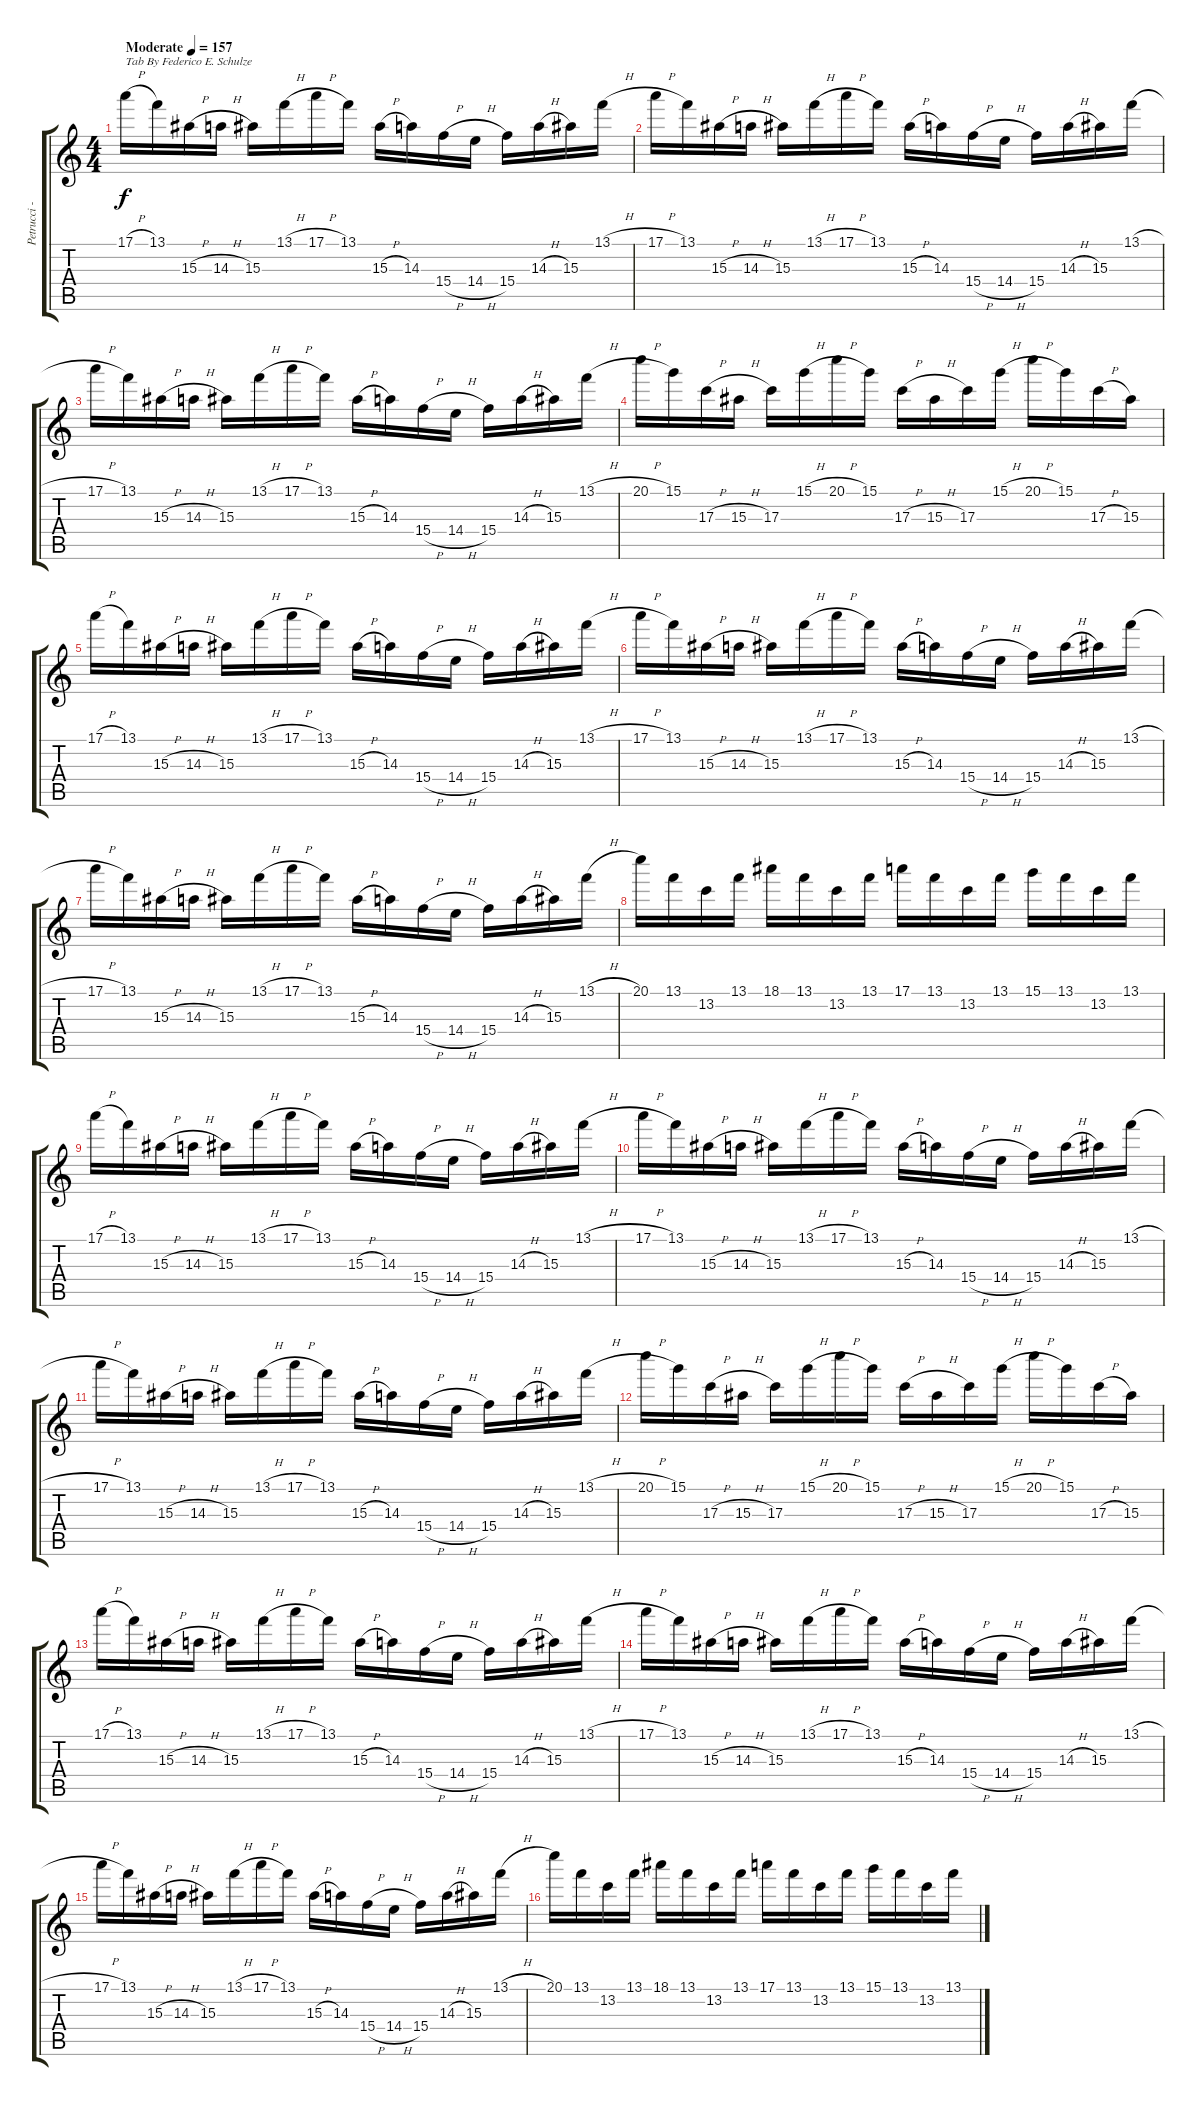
\track ("Petrucci - Overdriven Guitar" "Petrucci -") {instrument distortionguitar}
\staff {score tabs}
\tuning (E4 B3 G3 D3 A2 E2) {hide}
\ts (4 4)
\tempo (157 "Moderate")
\clef g2
\ks c
17.1{h}.16{txt "Tab By Federico E. Schulze" dy f instrument distortionguitar} 13.1.16 15.3{h}.16 14.3{h}.16 15.3.16 13.1{h}.16 17.1{h}.16 13.1.16 15.3{h}.16 14.3.16 15.4{h}.16 14.4{h}.16 15.4.16 14.3{h}.16 15.3.16 13.1{h}.16 |
17.1{h}.16{txt ""} 13.1.16 15.3{h}.16 14.3{h}.16 15.3.16 13.1{h}.16 17.1{h}.16 13.1.16 15.3{h}.16 14.3.16 15.4{h}.16 14.4{h}.16 15.4.16 14.3{h}.16 15.3.16 13.1{h}.16 |
17.1{h}.16 13.1.16 15.3{h}.16 14.3{h}.16 15.3.16 13.1{h}.16 17.1{h}.16 13.1.16 15.3{h}.16 14.3.16 15.4{h}.16 14.4{h}.16 15.4.16 14.3{h}.16 15.3.16 13.1{h}.16 |
20.1{h}.16 15.1.16 17.3{h}.16 15.3{h}.16 17.3.16 15.1{h}.16 20.1{h}.16 15.1.16 17.3{h}.16 15.3{h}.16 17.3.16 15.1{h}.16 20.1{h}.16 15.1.16 17.3{h}.16 15.3.16 |
17.1{h}.16 13.1.16 15.3{h}.16 14.3{h}.16 15.3.16 13.1{h}.16 17.1{h}.16 13.1.16 15.3{h}.16 14.3.16 15.4{h}.16 14.4{h}.16 15.4.16 14.3{h}.16 15.3.16 13.1{h}.16 |
17.1{h}.16 13.1.16 15.3{h}.16 14.3{h}.16 15.3.16 13.1{h}.16 17.1{h}.16 13.1.16 15.3{h}.16 14.3.16 15.4{h}.16 14.4{h}.16 15.4.16 14.3{h}.16 15.3.16 13.1{h}.16 |
17.1{h}.16 13.1.16 15.3{h}.16 14.3{h}.16 15.3.16 13.1{h}.16 17.1{h}.16 13.1.16 15.3{h}.16 14.3.16 15.4{h}.16 14.4{h}.16 15.4.16 14.3{h}.16 15.3.16 13.1{h}.16 |
20.1.16 13.1.16 13.2.16 13.1.16 18.1.16 13.1.16 13.2.16 13.1.16 17.1.16 13.1.16 13.2.16 13.1.16 15.1.16 13.1.16 13.2.16 13.1.16 |
17.1{h}.16 13.1.16 15.3{h}.16 14.3{h}.16 15.3.16 13.1{h}.16 17.1{h}.16 13.1.16 15.3{h}.16 14.3.16 15.4{h}.16 14.4{h}.16 15.4.16 14.3{h}.16 15.3.16 13.1{h}.16 |
17.1{h}.16 13.1.16 15.3{h}.16 14.3{h}.16 15.3.16 13.1{h}.16 17.1{h}.16 13.1.16 15.3{h}.16 14.3.16 15.4{h}.16 14.4{h}.16 15.4.16 14.3{h}.16 15.3.16 13.1{h}.16 |
17.1{h}.16 13.1.16 15.3{h}.16 14.3{h}.16 15.3.16 13.1{h}.16 17.1{h}.16 13.1.16 15.3{h}.16 14.3.16 15.4{h}.16 14.4{h}.16 15.4.16 14.3{h}.16 15.3.16 13.1{h}.16 |
20.1{h}.16 15.1.16 17.3{h}.16 15.3{h}.16 17.3.16 15.1{h}.16 20.1{h}.16 15.1.16 17.3{h}.16 15.3{h}.16 17.3.16 15.1{h}.16 20.1{h}.16 15.1.16 17.3{h}.16 15.3.16 |
17.1{h}.16 13.1.16 15.3{h}.16 14.3{h}.16 15.3.16 13.1{h}.16 17.1{h}.16 13.1.16 15.3{h}.16 14.3.16 15.4{h}.16 14.4{h}.16 15.4.16 14.3{h}.16 15.3.16 13.1{h}.16 |
17.1{h}.16 13.1.16 15.3{h}.16 14.3{h}.16 15.3.16 13.1{h}.16 17.1{h}.16 13.1.16 15.3{h}.16 14.3.16 15.4{h}.16 14.4{h}.16 15.4.16 14.3{h}.16 15.3.16 13.1{h}.16 |
17.1{h}.16 13.1.16 15.3{h}.16 14.3{h}.16 15.3.16 13.1{h}.16 17.1{h}.16 13.1.16 15.3{h}.16 14.3.16 15.4{h}.16 14.4{h}.16 15.4.16 14.3{h}.16 15.3.16 13.1{h}.16 |
20.1.16 13.1.16 13.2.16 13.1.16 18.1.16 13.1.16 13.2.16 13.1.16 17.1.16 13.1.16 13.2.16 13.1.16 15.1.16 13.1.16 13.2.16 13.1.16
